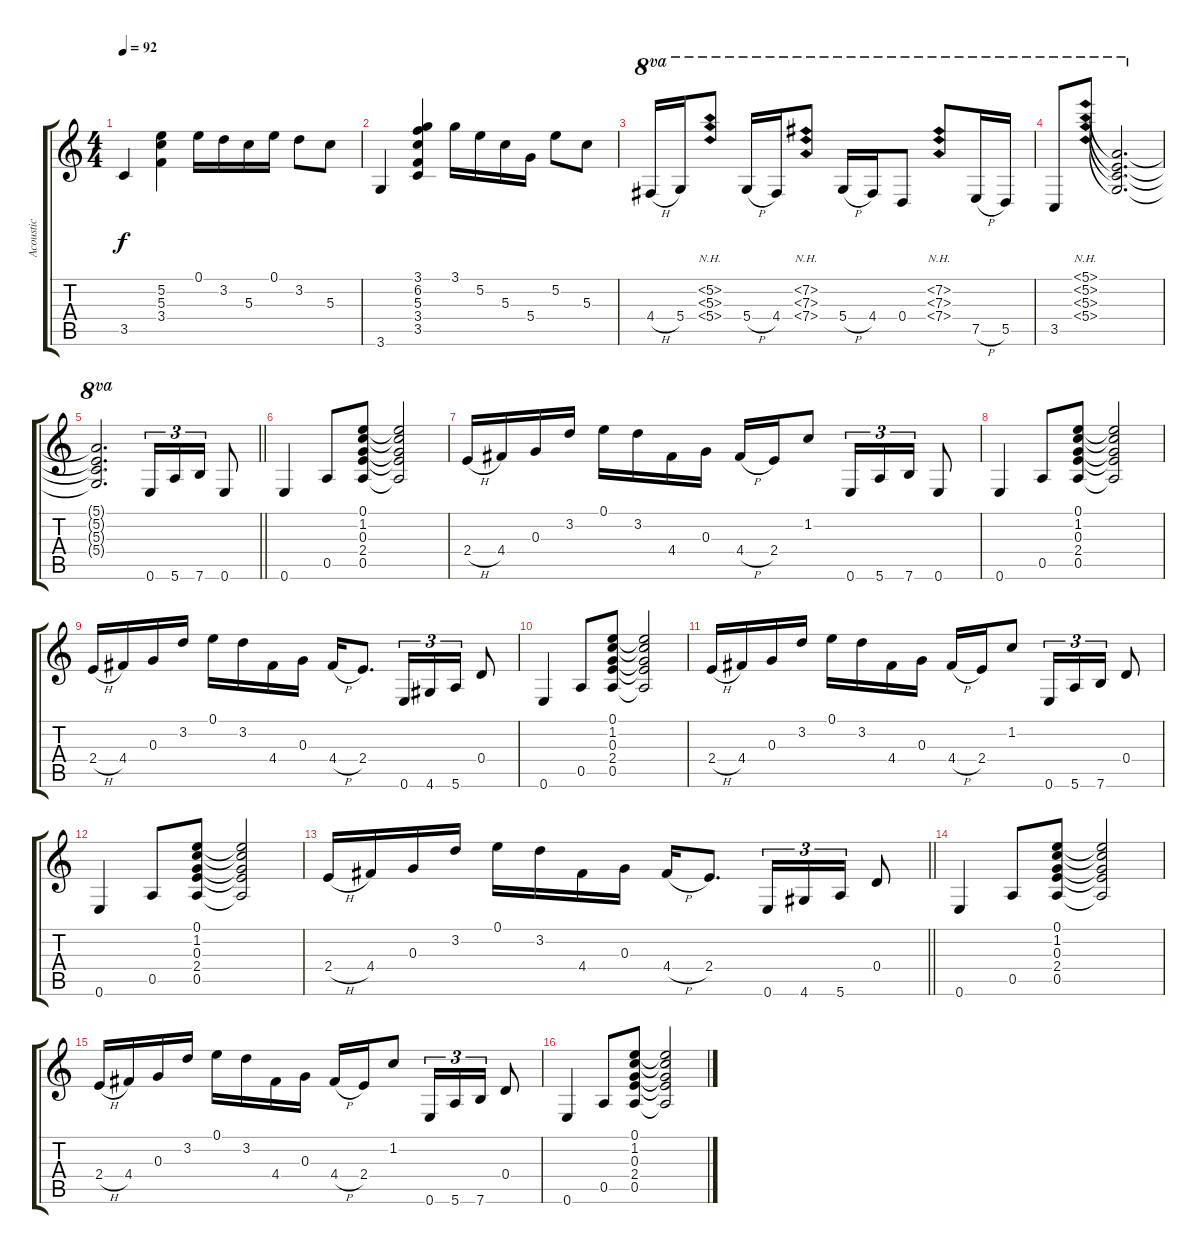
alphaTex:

\track ("Acoustic" "Acoustic") {instrument acousticguitarsteel}
\staff {score tabs}
\tuning (E4 B3 G3 D3 A2 E2) {hide}
\ts (4 4)
\tempo 92
\clef g2
\ks c
3.5.4{dy f} (5.2 5.3 3.4).4 0.1.16 3.2.16 5.3.16 0.1.16 3.2.8 5.3.8 |
3.6.4 (3.1 6.2 5.3 3.4 3.5).4 3.1.16 5.2.16 5.3.16 5.4.16 5.2.8 5.3.8 |
4.4{h}.16{ot 8va} 5.4.16{ot 8va} (5.2{nh} 5.3{nh} 5.4{nh}).8{ot 8va} 5.4{h}.16{ot 8va} 4.4.16{ot 8va} (7.2{nh} 7.3{nh} 7.4{nh}).8{ot 8va} 5.4{h}.16{ot 8va} 4.4.16{ot 8va} 0.4.8{ot 8va} (7.2{nh} 7.3{nh} 7.4{nh}).8{ot 8va} 7.5{h}.16{ot 8va} 5.5.16{ot 8va} |
3.5.8{ot 8va} (5.1{nh} 5.2{nh} 5.3{nh} 5.4{nh}).8{ot 8va} (5.1{t} 5.2{t} 5.3{t} 5.4{t}).2{d ot 8va} |
\barLineRight lightlight
(5.1{t} 5.2{t} 5.3{t} 5.4{t}).2{d ot 8va} 0.6.16{tu (3 2)} 5.6.16{tu (3 2)} 7.6.16{tu (3 2)} 0.6.8 |
0.6.4 0.5.8 (0.1 1.2 0.3 2.4 0.5).8 (0.1{t} 1.2{t} 0.3{t} 2.4{t} 0.5{t}).2 |
2.4{h}.16 4.4.16 0.3.16 3.2.16 0.1.16 3.2.16 4.4.16 0.3.16 4.4{h}.16 2.4.16 1.2.8 0.6.16{tu (3 2)} 5.6.16{tu (3 2)} 7.6.16{tu (3 2)} 0.6.8 |
0.6.4 0.5.8 (0.1 1.2 0.3 2.4 0.5).8 (0.1{t} 1.2{t} 0.3{t} 2.4{t} 0.5{t}).2 |
2.4{h}.16 4.4.16 0.3.16 3.2.16 0.1.16 3.2.16 4.4.16 0.3.16 4.4{h}.16 2.4.8{d} 0.6.16{tu (3 2)} 4.6.16{tu (3 2)} 5.6.16{tu (3 2)} 0.4.8 |
0.6.4 0.5.8 (0.1 1.2 0.3 2.4 0.5).8 (0.1{t} 1.2{t} 0.3{t} 2.4{t} 0.5{t}).2 |
2.4{h}.16 4.4.16 0.3.16 3.2.16 0.1.16 3.2.16 4.4.16 0.3.16 4.4{h}.16 2.4.16 1.2.8 0.6.16{tu (3 2)} 5.6.16{tu (3 2)} 7.6.16{tu (3 2)} 0.4.8 |
0.6.4 0.5.8 (0.1 1.2 0.3 2.4 0.5).8 (0.1{t} 1.2{t} 0.3{t} 2.4{t} 0.5{t}).2 |
\barLineRight lightlight
2.4{h}.16 4.4.16 0.3.16 3.2.16 0.1.16 3.2.16 4.4.16 0.3.16 4.4{h}.16 2.4.8{d} 0.6.16{tu (3 2)} 4.6.16{tu (3 2)} 5.6.16{tu (3 2)} 0.4.8 |
0.6.4 0.5.8 (0.1 1.2 0.3 2.4 0.5).8 (0.1{t} 1.2{t} 0.3{t} 2.4{t} 0.5{t}).2 |
2.4{h}.16 4.4.16 0.3.16 3.2.16 0.1.16 3.2.16 4.4.16 0.3.16 4.4{h}.16 2.4.16 1.2.8 0.6.16{tu (3 2)} 5.6.16{tu (3 2)} 7.6.16{tu (3 2)} 0.4.8 |
0.6.4 0.5.8 (0.1 1.2 0.3 2.4 0.5).8 (0.1{t} 1.2{t} 0.3{t} 2.4{t} 0.5{t}).2
